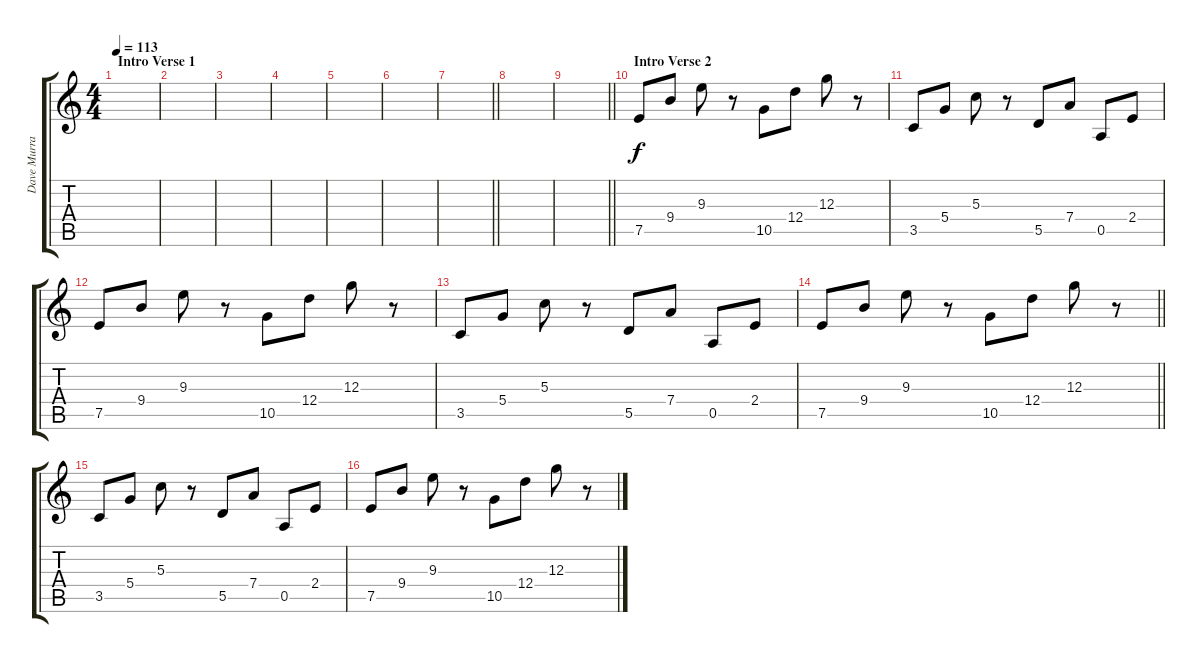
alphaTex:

\track ("Dave Murray" "Dave Murra") {instrument overdrivenguitar}
\staff {score tabs}
\tuning (E4 B3 G3 D3 A2 E2) {hide}
\ts (4 4)
\section ("" "Intro Verse 1")
\tempo 113
\clef g2
\ks c
|
|
|
|
|
|
\barLineRight lightlight
|
|
\barLineRight lightlight
|
\section ("" "Intro Verse 2")
7.5.8 9.4.8 9.3.8 r.8 10.5.8 12.4.8 12.3.8 r.8 |
3.5.8 5.4.8 5.3.8 r.8 5.5.8 7.4.8 0.5.8 2.4.8 |
7.5.8 9.4.8 9.3.8 r.8 10.5.8 12.4.8 12.3.8 r.8 |
3.5.8 5.4.8 5.3.8 r.8 5.5.8 7.4.8 0.5.8 2.4.8 |
\barLineRight lightlight
7.5.8 9.4.8 9.3.8 r.8 10.5.8 12.4.8 12.3.8 r.8 |
3.5.8 5.4.8 5.3.8 r.8 5.5.8 7.4.8 0.5.8 2.4.8 |
7.5.8 9.4.8 9.3.8 r.8 10.5.8 12.4.8 12.3.8 r.8
